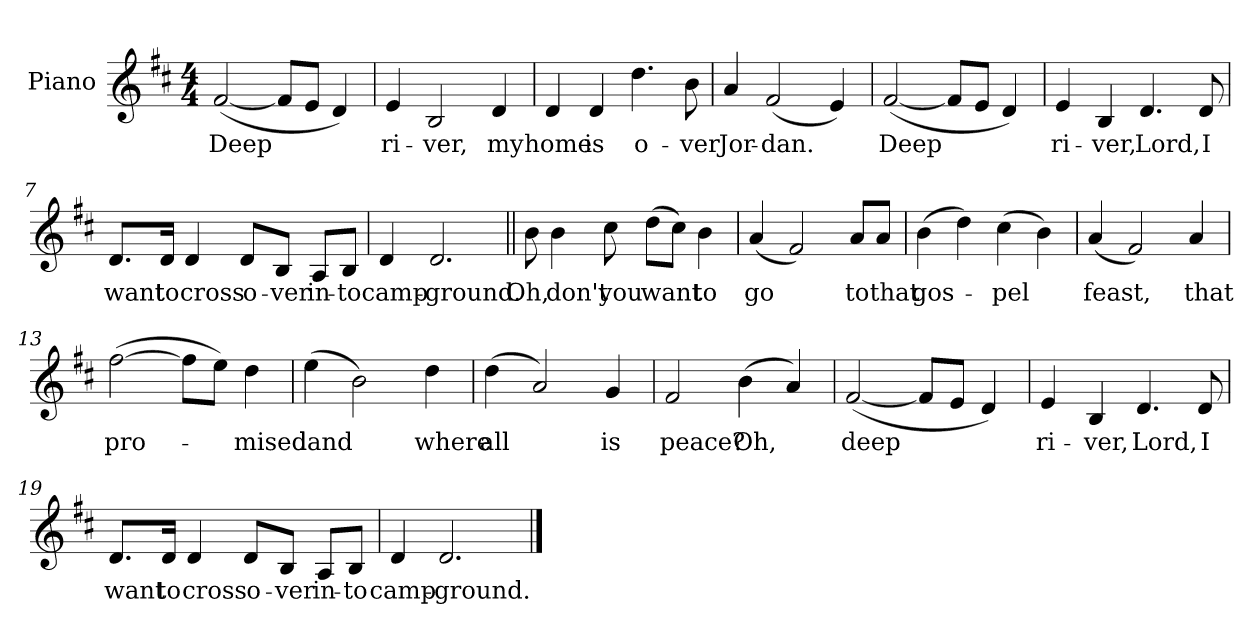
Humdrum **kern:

**kern	**text
*part1	*part1
*staff1	*staff1
*I"Piano	*
*I'Pno.	*
!!LO:PB:g=z
*clefG2	*
*k[f#c#]	*
*D:	*
*M4/4	*
=1	=1
!	!LO:LY:b:color=#000000
([2f#i/	Deep
8f#i/L]	.
8ei/J	.
4di/)	.
=2	=2
!	!LO:LY:b:color=#000000
4ei/	ri-
!	!LO:LY:b:color=#000000
2Bi/	-ver,
!	!LO:LY:b:color=#000000
4di/	my
=3	=3
!	!LO:LY:b:color=#000000
4di/	home
!	!LO:LY:b:color=#000000
4di/	is
!	!LO:LY:b:color=#000000
4.ddi\	o-
!	!LO:LY:b:color=#000000
8bi\	-ver
=4	=4
!	!LO:LY:b:color=#000000
4ai/	Jor-
!	!LO:LY:b:color=#000000
(2f#i/	-dan.
4ei/)	.
!!LO:LB:g=z
=5	=5
!	!LO:LY:b:color=#000000
([2f#i/	Deep
8f#i/L]	.
8ei/J	.
4di/)	.
=6	=6
!	!LO:LY:b:color=#000000
4ei/	ri-
!	!LO:LY:b:color=#000000
4Bi/	-ver,
!	!LO:LY:b:color=#000000
4.di/	Lord,
!	!LO:LY:b:color=#000000
8di/	I
=7	=7
!	!LO:LY:b:color=#000000
8.di/L	want
!	!LO:LY:b:color=#000000
16di/Jk	to
!	!LO:LY:b:color=#000000
4di/	cross
!	!LO:LY:b:color=#000000
8di/L	o-
!	!LO:LY:b:color=#000000
8Bi/J	-ver
!	!LO:LY:b:color=#000000
8Ai/L	in-
!	!LO:LY:b:color=#000000
8Bi/J	-to
!!LO:LB:g=z
=8	=8
!	!LO:LY:b:color=#000000
4di/	camp-
!	!LO:LY:b:color=#000000
2.di/	-ground.
=9||	=9||
!	!LO:LY:b:color=#000000
8bi\	Oh,
!	!LO:LY:b:color=#000000
4bi\	don't
!	!LO:LY:b:color=#000000
8cc#i\	you
!	!LO:LY:b:color=#000000
(8ddi\L	want
8cc#i\J)	.
!	!LO:LY:b:color=#000000
4bi\	to
=10	=10
!	!LO:LY:b:color=#000000
(4ai/	go
2f#i/)	.
!	!LO:LY:b:color=#000000
8ai/L	to
!	!LO:LY:b:color=#000000
8ai/J	that
=11	=11
!	!LO:LY:b:color=#000000
(4bi\	gos-
4ddi\)	.
!	!LO:LY:b:color=#000000
(4cc#i\	-pel
4bi\)	.
!!LO:LB:g=z
=12	=12
!	!LO:LY:b:color=#000000
(4ai/	feast,
2f#i/)	.
!	!LO:LY:b:color=#000000
4ai/	that
=13	=13
!	!LO:LY:b:color=#000000
([2ff#i\	pro-
8ff#i\L]	.
8eei\J)	.
!	!LO:LY:b:color=#000000
4ddi\	-mised
=14	=14
!	!LO:LY:b:color=#000000
(4eei\	land
2bi\)	.
!	!LO:LY:b:color=#000000
4ddi\	where
=15	=15
!	!LO:LY:b:color=#000000
(4ddi\	all
2ai/)	.
!	!LO:LY:b:color=#000000
4gi/	is
!!LO:LB:g=z
=16	=16
!	!LO:LY:b:color=#000000
2f#i/	peace?
!	!LO:LY:b:color=#000000
(4bi\	Oh,
4ai/)	.
=17	=17
!	!LO:LY:b:color=#000000
([2f#i/	deep
8f#i/L]	.
8ei/J	.
4di/)	.
=18	=18
!	!LO:LY:b:color=#000000
4ei/	ri-
!	!LO:LY:b:color=#000000
4Bi/	-ver,
!	!LO:LY:b:color=#000000
4.di/	Lord,
!	!LO:LY:b:color=#000000
8di/	I
!!LO:LB:g=z
=19	=19
!	!LO:LY:b:color=#000000
8.di/L	want
!	!LO:LY:b:color=#000000
16di/Jk	to
!	!LO:LY:b:color=#000000
4di/	cross
!	!LO:LY:b:color=#000000
8di/L	o-
!	!LO:LY:b:color=#000000
8Bi/J	-ver
!	!LO:LY:b:color=#000000
8Ai/L	in-
!	!LO:LY:b:color=#000000
8Bi/J	-to
=20	=20
!	!LO:LY:b:color=#000000
4di/	camp-
!	!LO:LY:b:color=#000000
2.di/	-ground.
==	==
*-	*-
